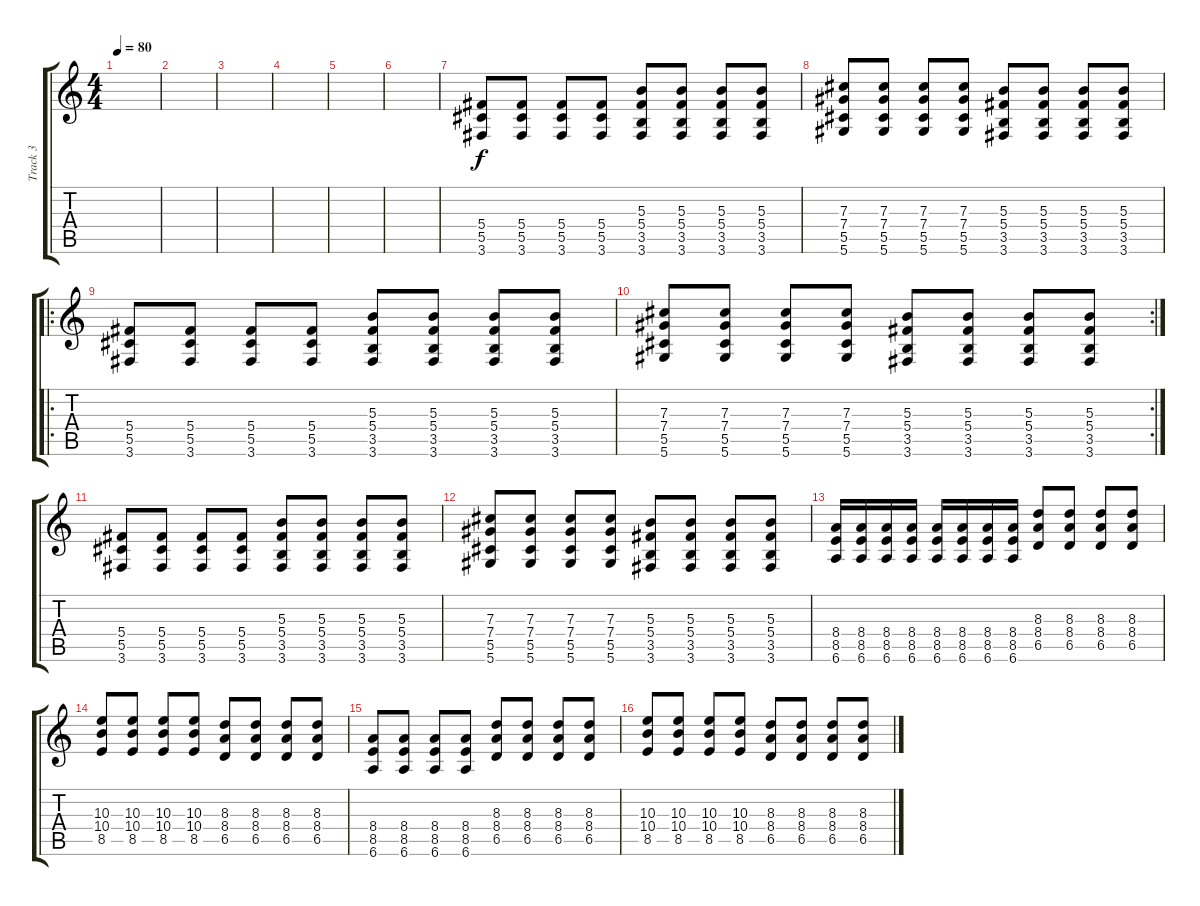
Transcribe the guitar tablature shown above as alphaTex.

\track ("Track 3" "Track 3") {instrument distortionguitar}
\staff {score tabs}
\tuning (Eb4 Bb3 Gb3 Db3 Ab2 Eb2) {hide}
\ts (4 4)
\tempo 80
\clef g2
\ks c
|
|
|
|
|
|
(5.4 5.5 3.6).8 (5.4 5.5 3.6).8 (5.4 5.5 3.6).8 (5.4 5.5 3.6).8 (5.3 5.4 3.5 3.6).8 (5.3 5.4 3.5 3.6).8 (5.3 5.4 3.5 3.6).8 (5.3 5.4 3.5 3.6).8 |
(7.3 7.4 5.5 5.6).8 (7.3 7.4 5.5 5.6).8 (7.3 7.4 5.5 5.6).8 (7.3 7.4 5.5 5.6).8 (5.3 5.4 3.5 3.6).8 (5.3 5.4 3.5 3.6).8 (5.3 5.4 3.5 3.6).8 (5.3 5.4 3.5 3.6).8 |
\ro
(5.4 5.5 3.6).8 (5.4 5.5 3.6).8 (5.4 5.5 3.6).8 (5.4 5.5 3.6).8 (5.3 5.4 3.5 3.6).8 (5.3 5.4 3.5 3.6).8 (5.3 5.4 3.5 3.6).8 (5.3 5.4 3.5 3.6).8 |
\rc 2
(7.3 7.4 5.5 5.6).8 (7.3 7.4 5.5 5.6).8 (7.3 7.4 5.5 5.6).8 (7.3 7.4 5.5 5.6).8 (5.3 5.4 3.5 3.6).8 (5.3 5.4 3.5 3.6).8 (5.3 5.4 3.5 3.6).8 (5.3 5.4 3.5 3.6).8 |
(5.4 5.5 3.6).8 (5.4 5.5 3.6).8 (5.4 5.5 3.6).8 (5.4 5.5 3.6).8 (5.3 5.4 3.5 3.6).8 (5.3 5.4 3.5 3.6).8 (5.3 5.4 3.5 3.6).8 (5.3 5.4 3.5 3.6).8 |
(7.3 7.4 5.5 5.6).8 (7.3 7.4 5.5 5.6).8 (7.3 7.4 5.5 5.6).8 (7.3 7.4 5.5 5.6).8 (5.3 5.4 3.5 3.6).8 (5.3 5.4 3.5 3.6).8 (5.3 5.4 3.5 3.6).8 (5.3 5.4 3.5 3.6).8 |
(8.4 8.5 6.6).16 (8.4 8.5 6.6).16 (8.4 8.5 6.6).16 (8.4 8.5 6.6).16 (8.4 8.5 6.6).16 (8.4 8.5 6.6).16 (8.4 8.5 6.6).16 (8.4 8.5 6.6).16 (8.3 8.4 6.5).8 (8.3 8.4 6.5).8 (8.3 8.4 6.5).8 (8.3 8.4 6.5).8 |
(10.3 10.4 8.5).8 (10.3 10.4 8.5).8 (10.3 10.4 8.5).8 (10.3 10.4 8.5).8 (8.3 8.4 6.5).8 (8.3 8.4 6.5).8 (8.3 8.4 6.5).8 (8.3 8.4 6.5).8 |
(8.4 8.5 6.6).8 (8.4 8.5 6.6).8 (8.4 8.5 6.6).8 (8.4 8.5 6.6).8 (8.3 8.4 6.5).8 (8.3 8.4 6.5).8 (8.3 8.4 6.5).8 (8.3 8.4 6.5).8 |
(10.3 10.4 8.5).8 (10.3 10.4 8.5).8 (10.3 10.4 8.5).8 (10.3 10.4 8.5).8 (8.3 8.4 6.5).8 (8.3 8.4 6.5).8 (8.3 8.4 6.5).8 (8.3 8.4 6.5).8
